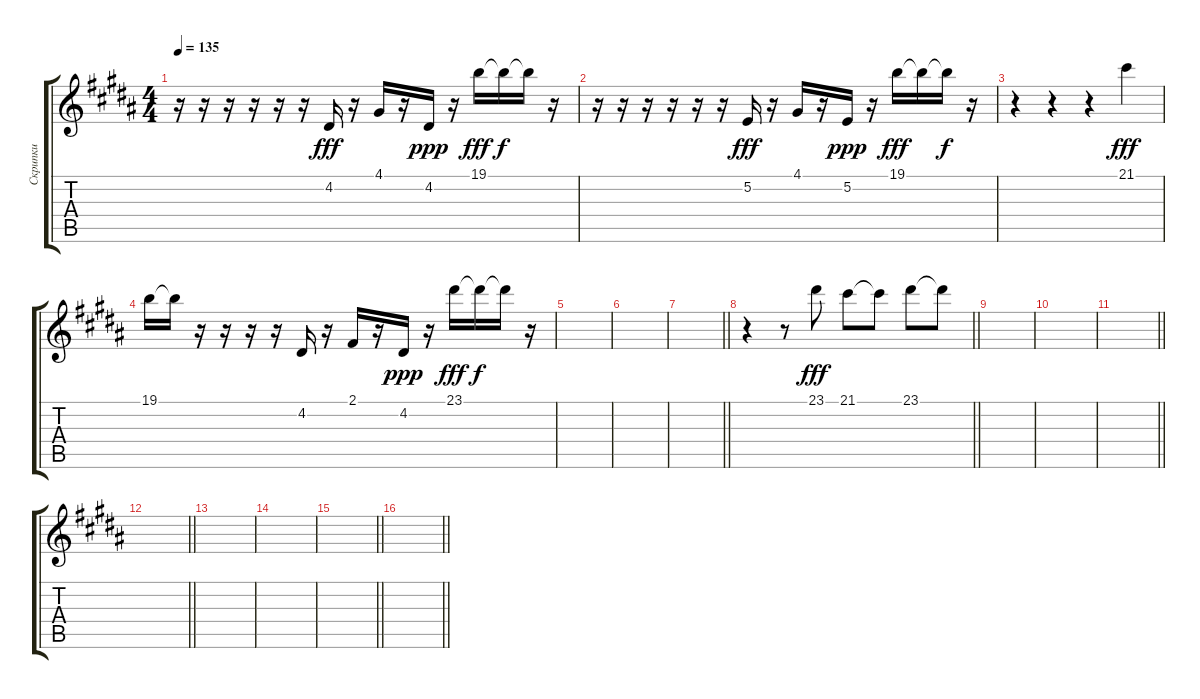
\track ("Скрипки" "Скрипки") {instrument stringensemble1}
\staff {score tabs}
\tuning (E4 B3 G3 D3 A2 E2) {hide}
\ts (4 4)
\tempo 135
\clef g2
\ks g#minor
r.16{dy fff} r.16 r.16 r.16 r.16 r.16 4.2.16 r.16 4.1.16 r.16 4.2.16{dy ppp} r.16 19.1.16{dy fff} 19.1{t}.16{dy f} 19.1{t}.16 r.16 |
r.16 r.16 r.16 r.16 r.16 r.16 5.2.16{dy fff} r.16 4.1.16 r.16 5.2.16{dy ppp} r.16 19.1.16{dy fff} 19.1{t}.16 19.1{t}.16{dy f} r.16 |
r.4 r.4 r.4 21.1.4{dy fff} |
19.1.16 19.1{t}.16 r.16 r.16 r.16 r.16 4.2.16 r.16 2.1.16 r.16 4.2.16{dy ppp} r.16 23.1.16{dy fff} 23.1{t}.16{dy f} 23.1{t}.16 r.16 |
|
|
\barLineRight lightlight
|
\barLineRight lightlight
r.4 r.8 23.1.8{dy fff} 21.1.8 21.1{t}.8 23.1.8 23.1{t}.8 |
\section ("" "")
|
|
\barLineRight lightlight
|
\barLineRight lightlight
|
|
|
\barLineRight lightlight
|
\barLineRight lightlight
